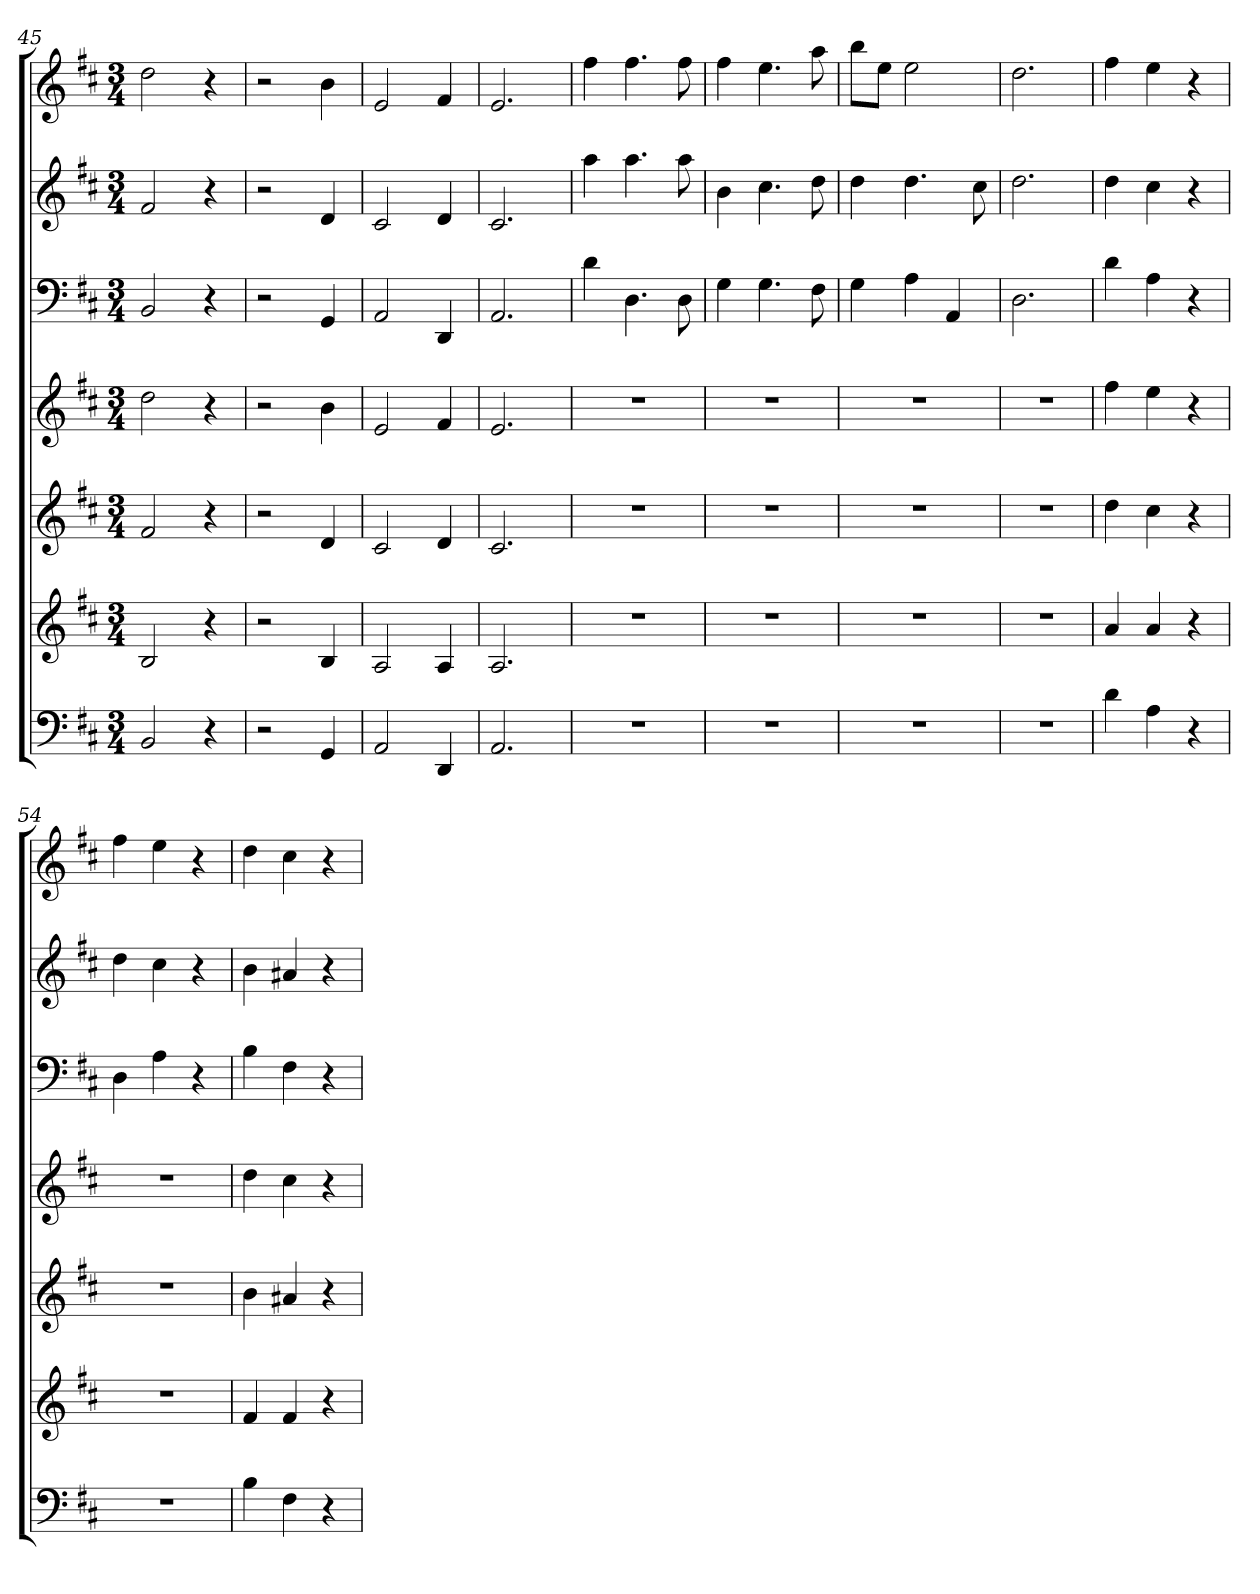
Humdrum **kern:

**kern	**kern	**kern	**kern	**kern	**kern	**kern
*part7	*part6	*part5	*part4	*part3	*part2	*part1
*staff7	*staff6	*staff5	*staff4	*staff3	*staff2	*staff1
*k[f#c#]	*k[f#c#]	*k[f#c#]	*k[f#c#]	*k[f#c#]	*k[f#c#]	*k[f#c#]
*D:	*D:	*D:	*D:	*D:	*D:	*D:
*M3/4	*M3/4	*M3/4	*M3/4	*M3/4	*M3/4	*M3/4
=45	=45	=45	=45	=45	=45	=45
2BB	2B	2f#	2dd	2BB	2f#	2dd
4r	4r	4r	4r	4r	4r	4r
=46	=46	=46	=46	=46	=46	=46
2r	2r	2r	2r	2r	2r	2r
4GG	4B	4d	4b	4GG	4d	4b
=47	=47	=47	=47	=47	=47	=47
2AA	2A	2c#	2e	2AA	2c#	2e
4DD	4A	4d	4f#	4DD	4d	4f#
=48	=48	=48	=48	=48	=48	=48
2.AA	2.A	2.c#	2.e	2.AA	2.c#	2.e
=49	=49	=49	=49	=49	=49	=49
2.r	2.r	2.r	2.r	4d	4aa	4ff#
.	.	.	.	4.D	4.aa	4.ff#
.	.	.	.	8D	8aa	8ff#
=50	=50	=50	=50	=50	=50	=50
2.r	2.r	2.r	2.r	4G	4b	4ff#
.	.	.	.	4.G	4.cc#	4.ee
.	.	.	.	8F#	8dd	8aa
=51	=51	=51	=51	=51	=51	=51
2.r	2.r	2.r	2.r	4G	4dd	8bbL
.	.	.	.	.	.	8eeJ
.	.	.	.	4A	4.dd	2ee
.	.	.	.	4AA	.	.
.	.	.	.	.	8cc#	.
=52	=52	=52	=52	=52	=52	=52
2.r	2.r	2.r	2.r	2.D	2.dd	2.dd
=53	=53	=53	=53	=53	=53	=53
4d	4a	4dd	4ff#	4d	4dd	4ff#
4A	4a	4cc#	4ee	4A	4cc#	4ee
4r	4r	4r	4r	4r	4r	4r
=54	=54	=54	=54	=54	=54	=54
2.r	2.r	2.r	2.r	4D	4dd	4ff#
.	.	.	.	4A	4cc#	4ee
.	.	.	.	4r	4r	4r
=55	=55	=55	=55	=55	=55	=55
4B	4f#	4b	4dd	4B	4b	4dd
4F#	4f#	4a#X	4cc#	4F#	4a#X	4cc#
4r	4r	4r	4r	4r	4r	4r
=	=	=	=	=	=	=
*-	*-	*-	*-	*-	*-	*-
